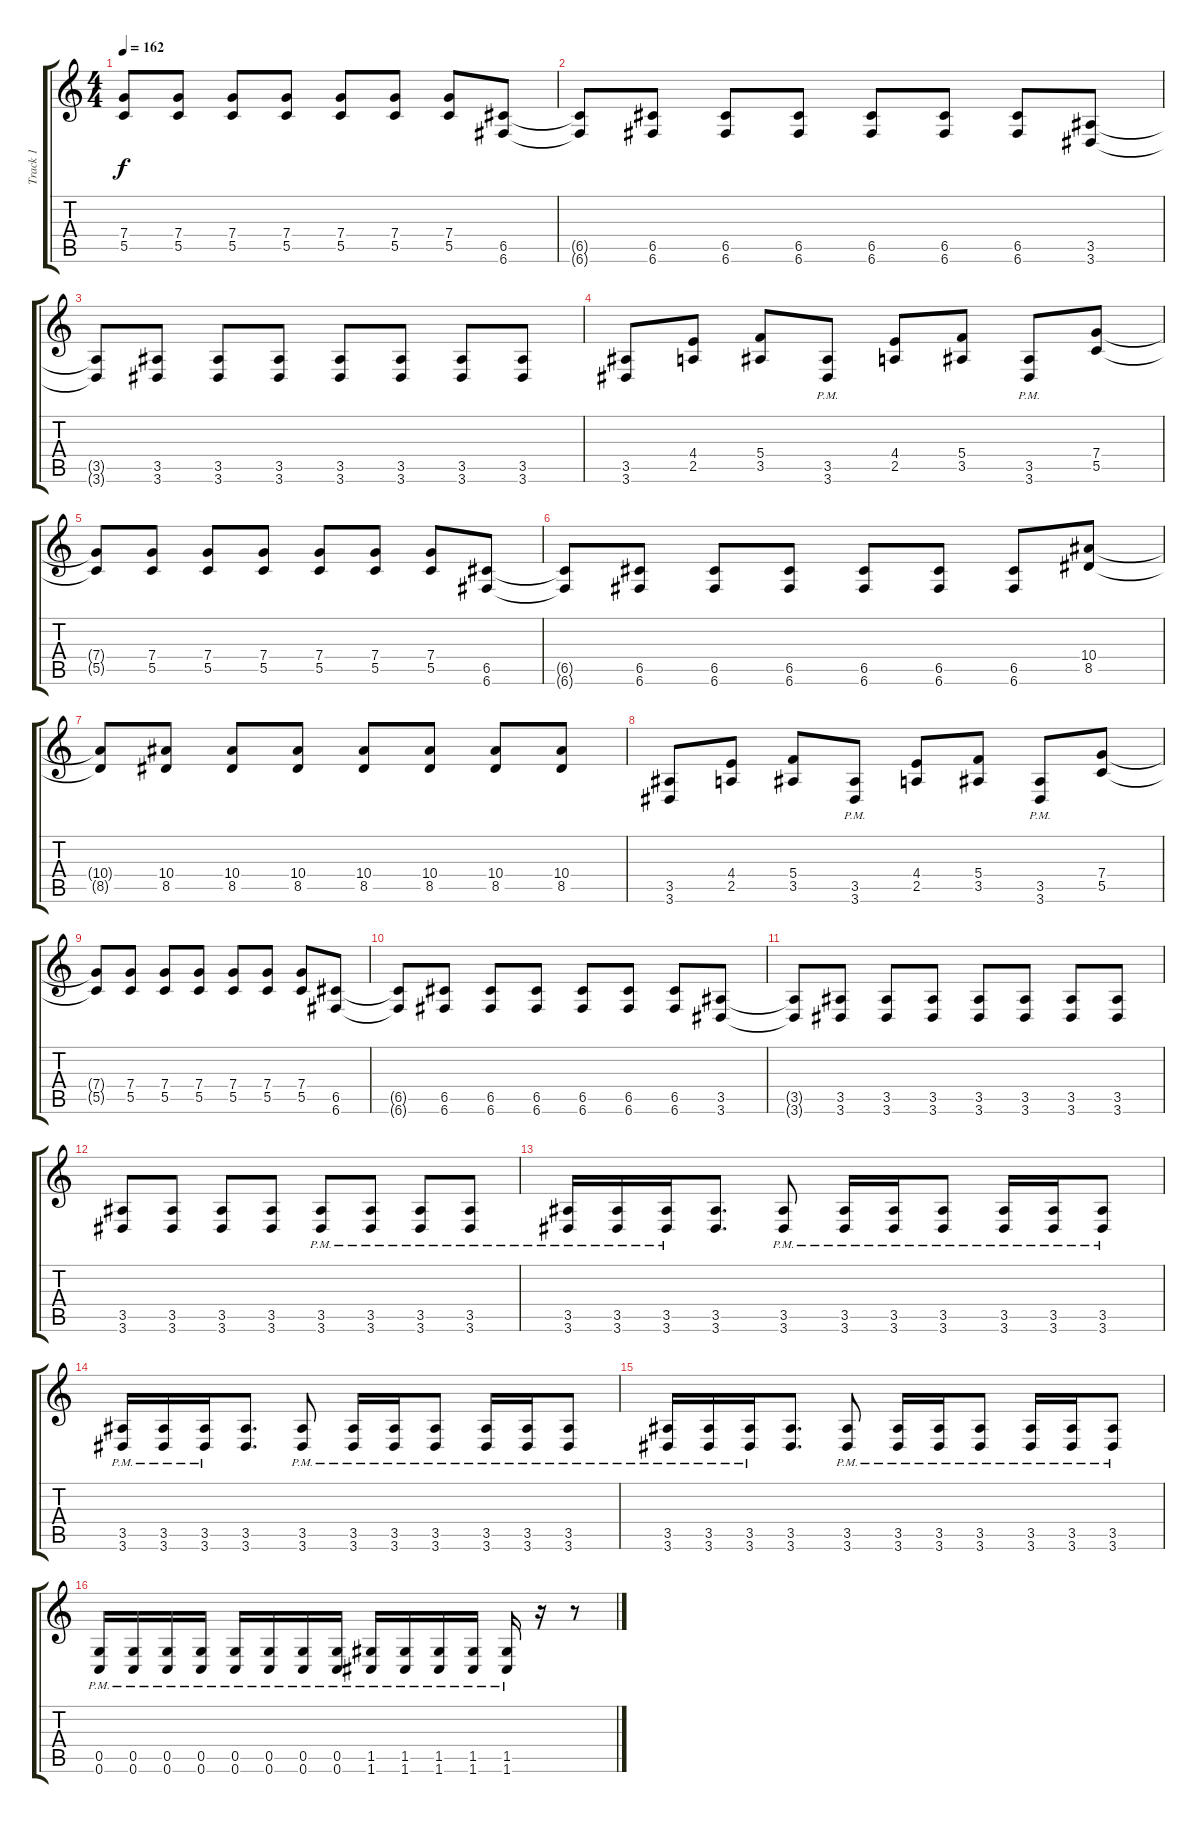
\track ("Track 1" "Track 1") {instrument distortionguitar}
\staff {score tabs}
\tuning (D4 A3 F3 C3 G2 C2) {hide}
\ts (4 4)
\tempo 162
\clef g2
\ks c
(7.4{t} 5.5{t}).8{dy f} (7.4 5.5).8 (7.4 5.5).8 (7.4 5.5).8 (7.4 5.5).8 (7.4 5.5).8 (7.4 5.5).8 (6.5 6.6).8 |
(6.5{t} 6.6{t}).8 (6.5 6.6).8 (6.5 6.6).8 (6.5 6.6).8 (6.5 6.6).8 (6.5 6.6).8 (6.5 6.6).8 (3.5 3.6).8 |
(3.5{t} 3.6{t}).8 (3.5 3.6).8 (3.5 3.6).8 (3.5 3.6).8 (3.5 3.6).8 (3.5 3.6).8 (3.5 3.6).8 (3.5 3.6).8 |
(3.5 3.6).8 (4.4 2.5).8 (5.4 3.5).8 (3.5{pm} 3.6{pm}).8 (4.4 2.5).8 (5.4 3.5).8 (3.5{pm} 3.6{pm}).8 (7.4 5.5).8 |
(7.4{t} 5.5{t}).8 (7.4 5.5).8 (7.4 5.5).8 (7.4 5.5).8 (7.4 5.5).8 (7.4 5.5).8 (7.4 5.5).8 (6.5 6.6).8 |
(6.5{t} 6.6{t}).8 (6.5 6.6).8 (6.5 6.6).8 (6.5 6.6).8 (6.5 6.6).8 (6.5 6.6).8 (6.5 6.6).8 (10.4 8.5).8 |
(10.4{t} 8.5{t}).8 (10.4 8.5).8 (10.4 8.5).8 (10.4 8.5).8 (10.4 8.5).8 (10.4 8.5).8 (10.4 8.5).8 (10.4 8.5).8 |
(3.5 3.6).8 (4.4 2.5).8 (5.4 3.5).8 (3.5{pm} 3.6{pm}).8 (4.4 2.5).8 (5.4 3.5).8 (3.5{pm} 3.6{pm}).8 (7.4 5.5).8 |
(7.4{t} 5.5{t}).8 (7.4 5.5).8 (7.4 5.5).8 (7.4 5.5).8 (7.4 5.5).8 (7.4 5.5).8 (7.4 5.5).8 (6.5 6.6).8 |
(6.5{t} 6.6{t}).8 (6.5 6.6).8 (6.5 6.6).8 (6.5 6.6).8 (6.5 6.6).8 (6.5 6.6).8 (6.5 6.6).8 (3.5 3.6).8 |
(3.5{t} 3.6{t}).8 (3.5 3.6).8 (3.5 3.6).8 (3.5 3.6).8 (3.5 3.6).8 (3.5 3.6).8 (3.5 3.6).8 (3.5 3.6).8 |
(3.5 3.6).8 (3.5 3.6).8 (3.5 3.6).8 (3.5 3.6).8 (3.5{pm} 3.6{pm}).8 (3.5{pm} 3.6{pm}).8 (3.5{pm} 3.6{pm}).8 (3.5{pm} 3.6{pm}).8 |
(3.5{pm} 3.6{pm}).16 (3.5{pm} 3.6{pm}).16 (3.5{pm} 3.6{pm}).16 (3.5 3.6).8{d} (3.5{pm} 3.6{pm}).8 (3.5{pm} 3.6{pm}).16 (3.5{pm} 3.6{pm}).16 (3.5{pm} 3.6{pm}).8 (3.5{pm} 3.6{pm}).16 (3.5{pm} 3.6{pm}).16 (3.5{pm} 3.6{pm}).8 |
(3.5{pm} 3.6{pm}).16 (3.5{pm} 3.6{pm}).16 (3.5{pm} 3.6{pm}).16 (3.5 3.6).8{d} (3.5{pm} 3.6{pm}).8 (3.5{pm} 3.6{pm}).16 (3.5{pm} 3.6{pm}).16 (3.5{pm} 3.6{pm}).8 (3.5{pm} 3.6{pm}).16 (3.5{pm} 3.6{pm}).16 (3.5{pm} 3.6{pm}).8 |
(3.5{pm} 3.6{pm}).16 (3.5{pm} 3.6{pm}).16 (3.5{pm} 3.6{pm}).16 (3.5 3.6).8{d} (3.5{pm} 3.6{pm}).8 (3.5{pm} 3.6{pm}).16 (3.5{pm} 3.6{pm}).16 (3.5{pm} 3.6{pm}).8 (3.5{pm} 3.6{pm}).16 (3.5{pm} 3.6{pm}).16 (3.5{pm} 3.6{pm}).8 |
(0.5{pm} 0.6{pm}).16 (0.5{pm} 0.6{pm}).16 (0.5{pm} 0.6{pm}).16 (0.5{pm} 0.6{pm}).16 (0.5{pm} 0.6{pm}).16 (0.5{pm} 0.6{pm}).16 (0.5{pm} 0.6{pm}).16 (0.5{pm} 0.6{pm}).16 (1.5{pm} 1.6{pm}).16 (1.5{pm} 1.6{pm}).16 (1.5{pm} 1.6{pm}).16 (1.5{pm} 1.6{pm}).16 (1.5{pm} 1.6{pm}).16 r.16 r.8
